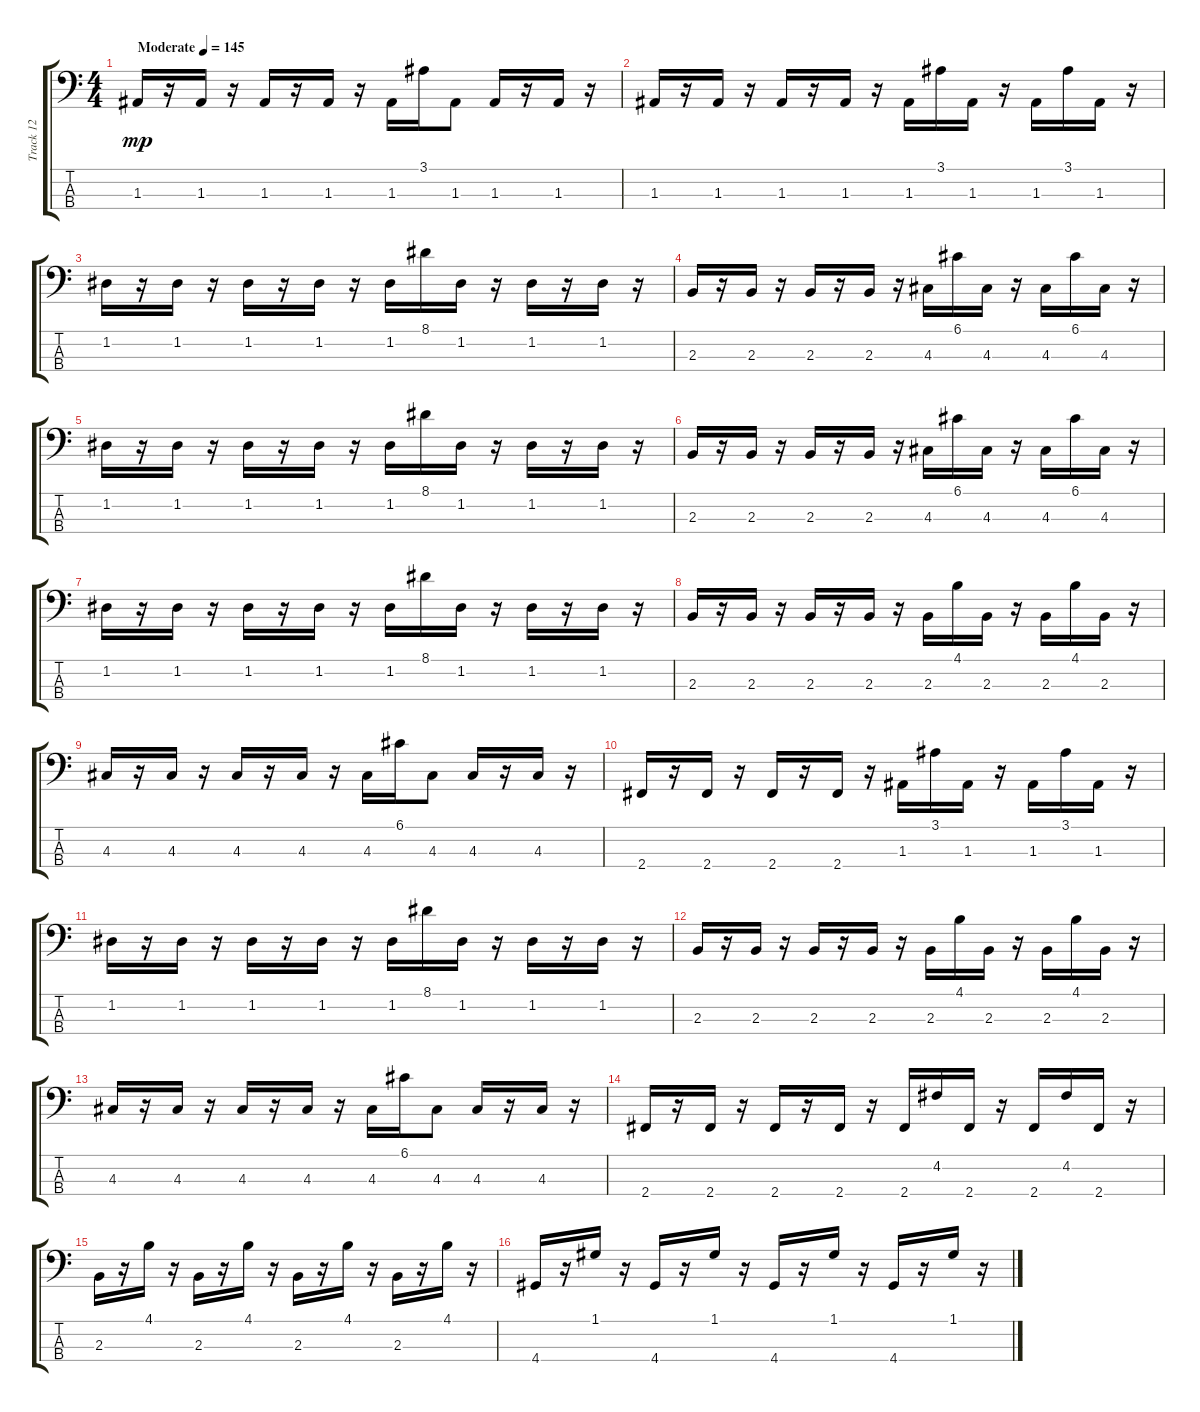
\track ("Track 12" "Track 12") {instrument acousticguitarsteel}
\staff {score tabs}
\tuning (G2 D2 A1 E1) {hide}
\ts (4 4)
\tempo (145 "Moderate")
\clef f4
\ks c
1.3.16{dy mp instrument acousticguitarsteel} r.16 1.3.16 r.16 1.3.16 r.16 1.3.16 r.16 1.3.16 3.1.16 1.3.8 1.3.16 r.16 1.3.16 r.16 |
1.3.16 r.16 1.3.16 r.16 1.3.16 r.16 1.3.16 r.16 1.3.16 3.1.16 1.3.16 r.16 1.3.16 3.1.16 1.3.16 r.16 |
1.2.16 r.16 1.2.16 r.16 1.2.16 r.16 1.2.16 r.16 1.2.16 8.1.16 1.2.16 r.16 1.2.16 r.16 1.2.16 r.16 |
2.3.16 r.16 2.3.16 r.16 2.3.16 r.16 2.3.16 r.16 4.3.16 6.1.16 4.3.16 r.16 4.3.16 6.1.16 4.3.16 r.16 |
1.2.16 r.16 1.2.16 r.16 1.2.16 r.16 1.2.16 r.16 1.2.16 8.1.16 1.2.16 r.16 1.2.16 r.16 1.2.16 r.16 |
2.3.16 r.16 2.3.16 r.16 2.3.16 r.16 2.3.16 r.16 4.3.16 6.1.16 4.3.16 r.16 4.3.16 6.1.16 4.3.16 r.16 |
1.2.16 r.16 1.2.16 r.16 1.2.16 r.16 1.2.16 r.16 1.2.16 8.1.16 1.2.16 r.16 1.2.16 r.16 1.2.16 r.16 |
2.3.16 r.16 2.3.16 r.16 2.3.16 r.16 2.3.16 r.16 2.3.16 4.1.16 2.3.16 r.16 2.3.16 4.1.16 2.3.16 r.16 |
4.3.16 r.16 4.3.16 r.16 4.3.16 r.16 4.3.16 r.16 4.3.16 6.1.16 4.3.8 4.3.16 r.16 4.3.16 r.16 |
2.4.16 r.16 2.4.16 r.16 2.4.16 r.16 2.4.16 r.16 1.3.16 3.1.16 1.3.16 r.16 1.3.16 3.1.16 1.3.16 r.16 |
1.2.16 r.16 1.2.16 r.16 1.2.16 r.16 1.2.16 r.16 1.2.16 8.1.16 1.2.16 r.16 1.2.16 r.16 1.2.16 r.16 |
2.3.16 r.16 2.3.16 r.16 2.3.16 r.16 2.3.16 r.16 2.3.16 4.1.16 2.3.16 r.16 2.3.16 4.1.16 2.3.16 r.16 |
4.3.16 r.16 4.3.16 r.16 4.3.16 r.16 4.3.16 r.16 4.3.16 6.1.16 4.3.8 4.3.16 r.16 4.3.16 r.16 |
2.4.16 r.16 2.4.16 r.16 2.4.16 r.16 2.4.16 r.16 2.4.16 4.2.16 2.4.16 r.16 2.4.16 4.2.16 2.4.16 r.16 |
2.3.16 r.16 4.1.16 r.16 2.3.16 r.16 4.1.16 r.16 2.3.16 r.16 4.1.16 r.16 2.3.16 r.16 4.1.16 r.16 |
4.4.16 r.16 1.1.16 r.16 4.4.16 r.16 1.1.16 r.16 4.4.16 r.16 1.1.16 r.16 4.4.16 r.16 1.1.16 r.16
